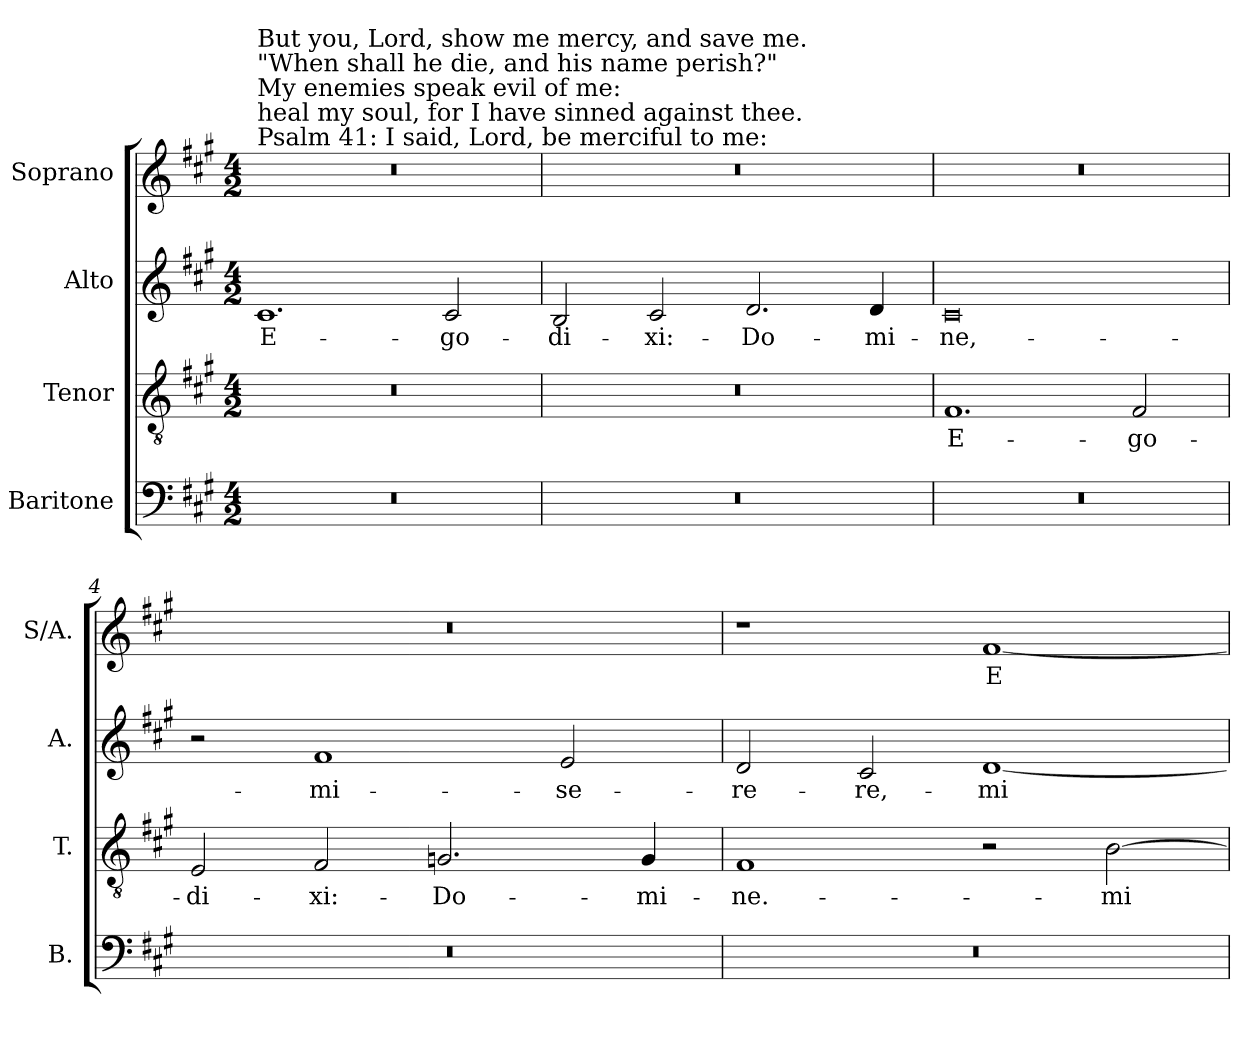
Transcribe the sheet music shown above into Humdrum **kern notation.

**kern	**kern	**text	**kern	**text	**kern	**text
*part4	*part3	*part3	*part2	*part2	*part1	*part1
*staff4	*staff3	*staff3	*staff2	*staff2	*staff1	*staff1
*I"Baritone	*I"Tenor	*	*I"Alto	*	*I"Soprano	*
*I'B.	*I'T.	*	*I'A.	*	*I'S/A.	*
!!LO:PB:g=z
*clefF4	*clefGv2	*	*clefG2	*	*clefG2	*
*	*ITrd7c12	*	*	*	*	*
*k[f#c#g#]	*k[f#c#g#]	*	*k[f#c#g#]	*	*k[f#c#g#]	*
*A:	*A:	*	*A:	*	*A:	*
*M4/2	*M4/2	*	*M4/2	*	*M4/2	*
*MM184	*MM184	*	*MM184	*	*MM184	*
=1	=1	=1	=1	=1	=1	=1
!LO:N:vis=1	!LO:N:vis=1	!	!	!	!	!
!	!	!	!	!	!LO:TX:a:t=Psalm 41&colon; I said, Lord, be merciful to me&colon;	!
!	!	!	!	!	!LO:TX:t=heal my soul, for I have sinned against thee.	!
!	!	!	!	!	!LO:TX:t=My enemies speak evil of me&colon;	!
!	!	!	!	!	!LO:TX:t="When shall he die, and his name perish?"	!
!	!	!	!	!	!LO:TX:t=But you, Lord, show me mercy, and save me.	!
!	!	!	!	!LO:LY:b:color=#000000	!LO:N:vis=1	!
0r	0r	.	1.c#i	E-	0r	.
!	!	!	!	!LO:LY:b:color=#000000	!	!
.	.	.	2c#i/	-go-	.	.
=2	=2	=2	=2	=2	=2	=2
!LO:N:vis=1	!LO:N:vis=1	!	!	!	!	!
!	!	!	!	!LO:LY:b:color=#000000	!LO:N:vis=1	!
0r	0r	.	2Bi/	-di-	0r	.
!	!	!	!	!LO:LY:b:color=#000000	!	!
.	.	.	2c#i/	-xi:-	.	.
!	!	!	!	!LO:LY:b:color=#000000	!	!
.	.	.	2.di/	-Do-	.	.
!	!	!	!	!LO:LY:b:color=#000000	!	!
.	.	.	4di/	-mi-	.	.
=3	=3	=3	=3	=3	=3	=3
!LO:N:vis=1	!	!	!	!	!	!
!	!	!LO:LY:b:color=#000000	!	!	!	!
!	!	!	!	!LO:LY:b:color=#000000	!LO:N:vis=1	!
0r	1.FF#i	E-	0c#i	-ne,-	0r	.
!	!	!LO:LY:b:color=#000000	!	!	!	!
.	2FF#i/	-go-	.	.	.	.
=4	=4	=4	=4	=4	=4	=4
!LO:N:vis=1	!	!	!	!	!	!
!	!	!LO:LY:b:color=#000000	!	!	!LO:N:vis=1	!
0r	2EEi/	-di-	2r	.	0r	.
!	!	!LO:LY:b:color=#000000	!	!	!	!
!	!	!	!	!LO:LY:b:color=#000000	!	!
.	2FF#i/	-xi:-	1f#i	-mi-	.	.
!	!	!LO:LY:b:color=#000000	!	!	!	!
.	2.GGni/	-Do-	.	.	.	.
!	!	!	!	!LO:LY:b:color=#000000	!	!
.	.	.	2ei/	-se-	.	.
!	!	!LO:LY:b:color=#000000	!	!	!	!
.	4GGi/	-mi-	.	.	.	.
=5	=5	=5	=5	=5	=5	=5
!LO:N:vis=1	!	!	!	!	!	!
!	!	!LO:LY:b:color=#000000	!	!	!	!
!	!	!	!	!LO:LY:b:color=#000000	!	!
0r	1FF#i	-ne.-	2di/	-re-	1r	.
!	!	!	!	!LO:LY:b:color=#000000	!	!
.	.	.	2c#i/	-re,-	.	.
!	!	!	!	!LO:LY:b:color=#000000	!	!
!	!	!	!	!	!	!LO:LY:b:color=#000000
.	2r	.	[1di	-mi-	[1f#i	E-
!	!	!LO:LY:b:color=#000000	!	!	!	!
.	[2BBi\	-mi-	.	.	.	.
=	=	=	=	=	=	=
*-	*-	*-	*-	*-	*-	*-
